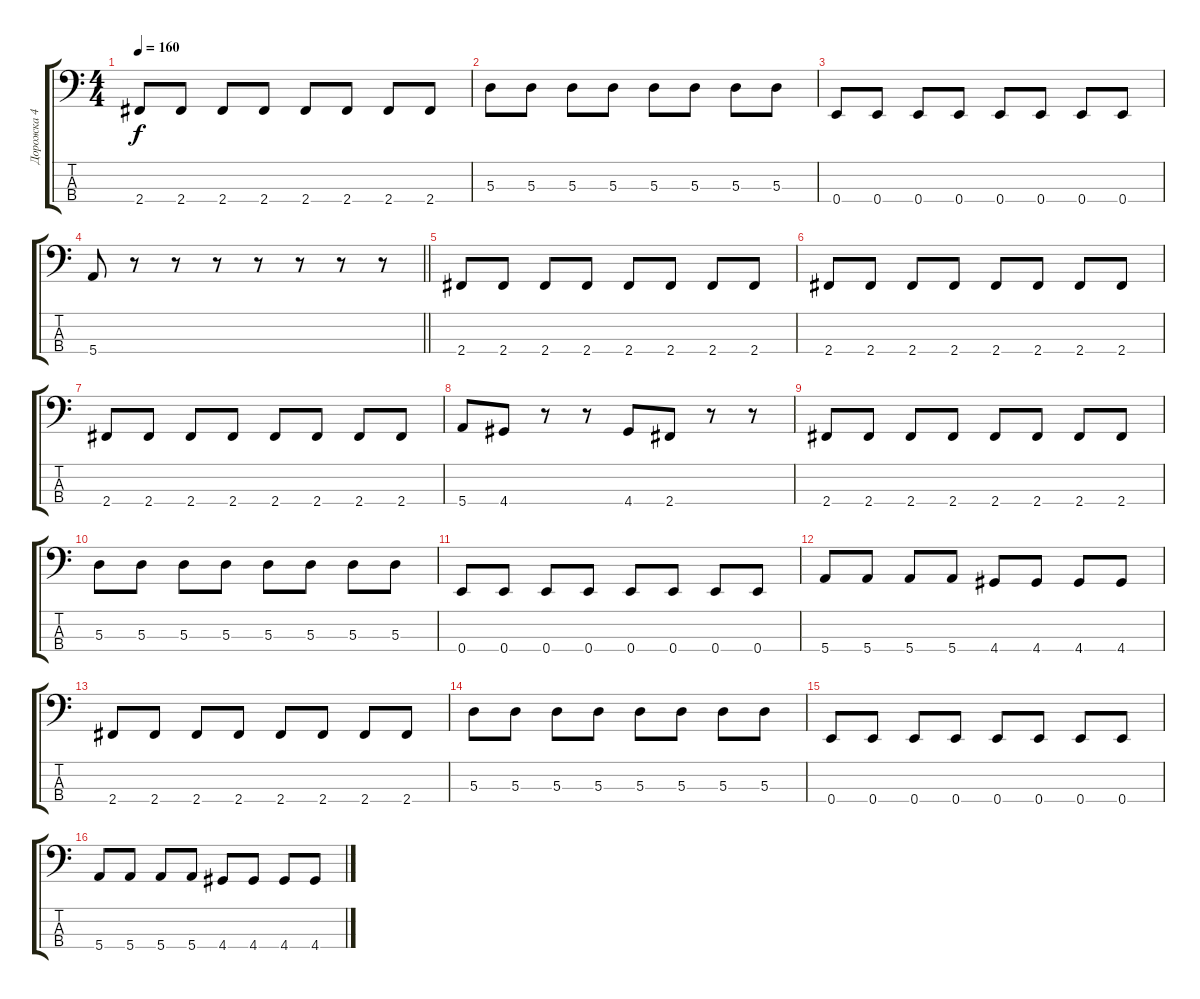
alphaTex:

\track ("Дорожка 4" "Дорожка 4") {instrument electricbassfinger}
\staff {score tabs}
\tuning (G2 D2 A1 E1) {hide}
\ts (4 4)
\tempo 160
\clef f4
\ks c
2.4.8{dy f} 2.4.8 2.4.8 2.4.8 2.4.8 2.4.8 2.4.8 2.4.8 |
5.3.8 5.3.8 5.3.8 5.3.8 5.3.8 5.3.8 5.3.8 5.3.8 |
0.4.8 0.4.8 0.4.8 0.4.8 0.4.8 0.4.8 0.4.8 0.4.8 |
\barLineRight lightlight
5.4.8 r.8 r.8 r.8 r.8 r.8 r.8 r.8 |
2.4.8 2.4.8 2.4.8 2.4.8 2.4.8 2.4.8 2.4.8 2.4.8 |
2.4.8 2.4.8 2.4.8 2.4.8 2.4.8 2.4.8 2.4.8 2.4.8 |
2.4.8 2.4.8 2.4.8 2.4.8 2.4.8 2.4.8 2.4.8 2.4.8 |
5.4.8 4.4.8 r.8 r.8 4.4.8 2.4.8 r.8 r.8 |
2.4.8 2.4.8 2.4.8 2.4.8 2.4.8 2.4.8 2.4.8 2.4.8 |
5.3.8 5.3.8 5.3.8 5.3.8 5.3.8 5.3.8 5.3.8 5.3.8 |
0.4.8 0.4.8 0.4.8 0.4.8 0.4.8 0.4.8 0.4.8 0.4.8 |
5.4.8 5.4.8 5.4.8 5.4.8 4.4.8 4.4.8 4.4.8 4.4.8 |
2.4.8 2.4.8 2.4.8 2.4.8 2.4.8 2.4.8 2.4.8 2.4.8 |
5.3.8 5.3.8 5.3.8 5.3.8 5.3.8 5.3.8 5.3.8 5.3.8 |
0.4.8 0.4.8 0.4.8 0.4.8 0.4.8 0.4.8 0.4.8 0.4.8 |
5.4.8 5.4.8 5.4.8 5.4.8 4.4.8 4.4.8 4.4.8 4.4.8
